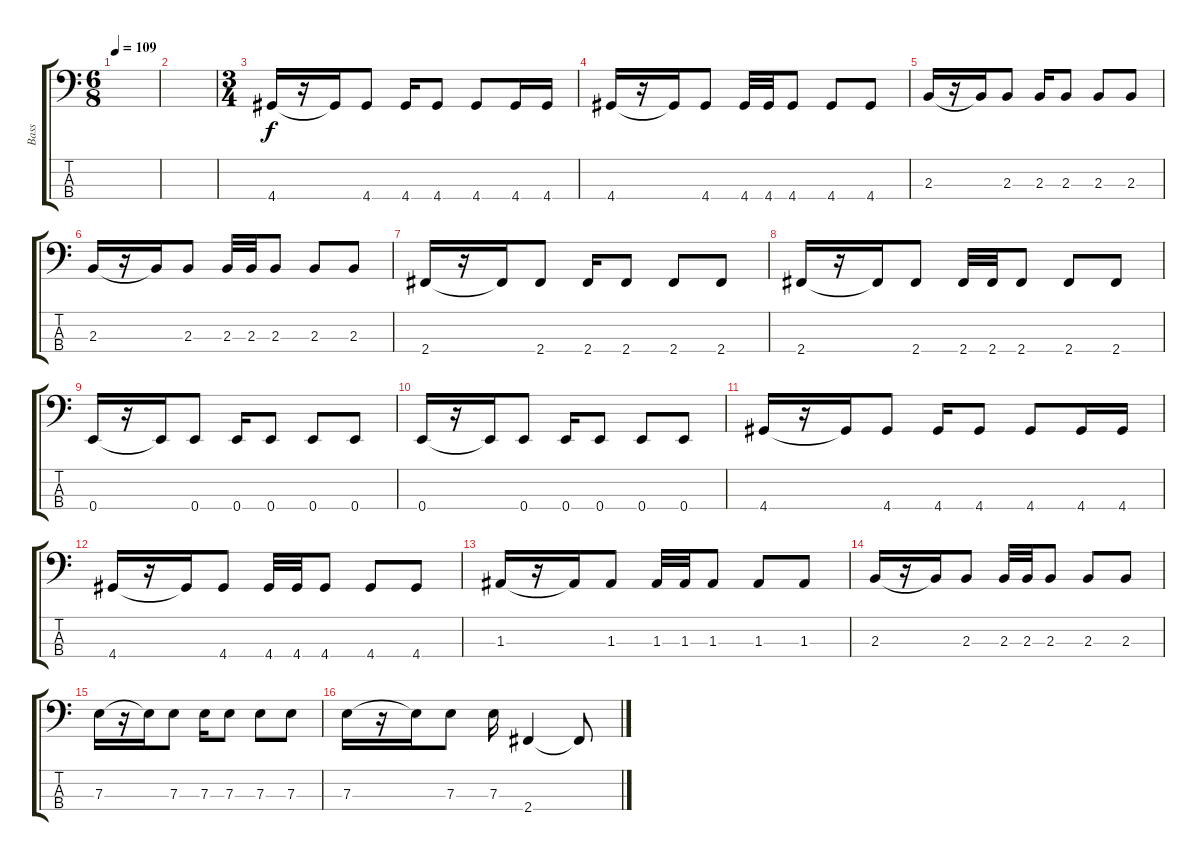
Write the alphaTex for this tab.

\track ("Bass" "Bass") {instrument electricbassfinger}
\staff {score tabs}
\tuning (G2 D2 A1 E1) {hide}
\ts (6 8)
\tempo 109
\clef f4
\ks c
|
|
\ts (3 4)
4.4.16 r.16 4.4{t}.16 4.4.8 4.4.16 4.4.8 4.4.8 4.4.16 4.4.16 |
4.4.16 r.16 4.4{t}.16 4.4.8 4.4.32 4.4.32 4.4.8 4.4.8 4.4.8 |
2.3.16 r.16 2.3{t}.16 2.3.8 2.3.16 2.3.8 2.3.8 2.3.8 |
2.3.16 r.16 2.3{t}.16 2.3.8 2.3.32 2.3.32 2.3.8 2.3.8 2.3.8 |
2.4.16 r.16 2.4{t}.16 2.4.8 2.4.16 2.4.8 2.4.8 2.4.8 |
2.4.16 r.16 2.4{t}.16 2.4.8 2.4.32 2.4.32 2.4.8 2.4.8 2.4.8 |
0.4.16 r.16 0.4{t}.16 0.4.8 0.4.16 0.4.8 0.4.8 0.4.8 |
0.4.16 r.16 0.4{t}.16 0.4.8 0.4.16 0.4.8 0.4.8 0.4.8 |
4.4.16 r.16 4.4{t}.16 4.4.8 4.4.16 4.4.8 4.4.8 4.4.16 4.4.16 |
4.4.16 r.16 4.4{t}.16 4.4.8 4.4.32 4.4.32 4.4.8 4.4.8 4.4.8 |
1.3.16 r.16 1.3{t}.16 1.3.8 1.3.32 1.3.32 1.3.8 1.3.8 1.3.8 |
2.3.16 r.16 2.3{t}.16 2.3.8 2.3.32 2.3.32 2.3.8 2.3.8 2.3.8 |
7.3.16 r.16 7.3{t}.16 7.3.8 7.3.16 7.3.8 7.3.8 7.3.8 |
7.3.16 r.16 7.3{t}.16 7.3.8 7.3.16 2.4.4 2.4{t}.8
